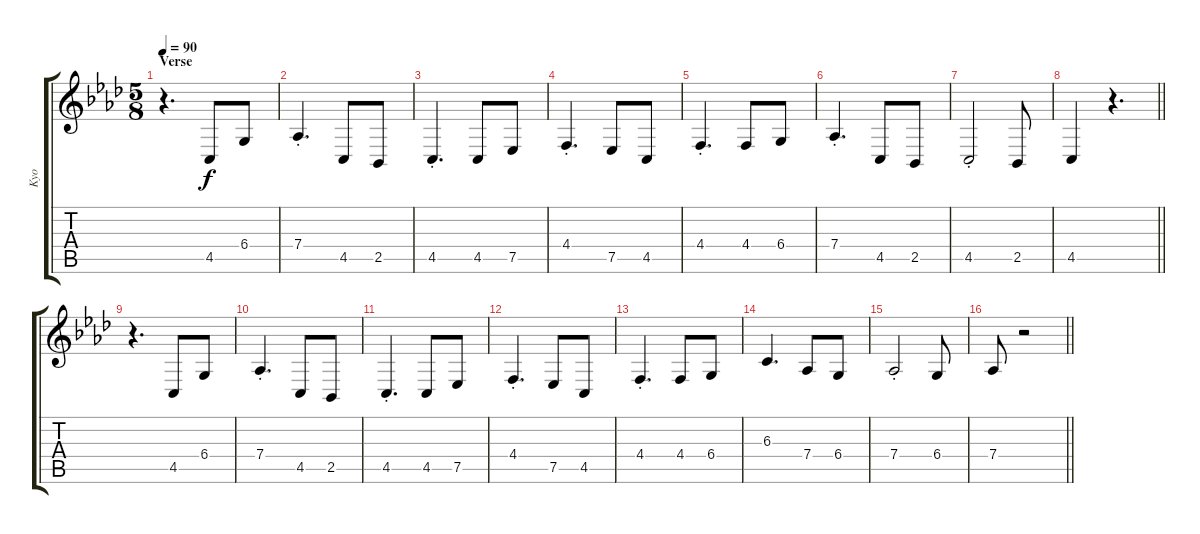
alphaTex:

\track ("Kyo" "Kyo") {instrument tenorsax}
\staff {score tabs}
\tuning (Eb4 Bb3 Gb3 Db3 Ab2 Db2) {hide}
\ts (5 8)
\section ("" "Verse")
\tempo 90
\clef g2
\ks fminor
r.4{d dy f} 4.5.8 6.4.8 |
7.4{st}.4{d} 4.5.8 2.5.8 |
4.5{st}.4{d} 4.5.8 7.5.8 |
4.4{st}.4{d} 7.5.8 4.5.8 |
4.4{st}.4{d} 4.4.8 6.4.8 |
7.4{st}.4{d} 4.5.8 2.5.8 |
4.5{st}.2 2.5.8 |
\barLineRight lightlight
4.5.4 r.4{d} |
r.4{d} 4.5.8 6.4.8 |
7.4{st}.4{d} 4.5.8 2.5.8 |
4.5{st}.4{d} 4.5.8 7.5.8 |
4.4{st}.4{d} 7.5.8 4.5.8 |
4.4{st}.4{d} 4.4.8 6.4.8 |
6.3.4{d} 7.4.8 6.4.8 |
7.4{st}.2 6.4.8 |
\barLineRight lightlight
7.4.8 r.2
